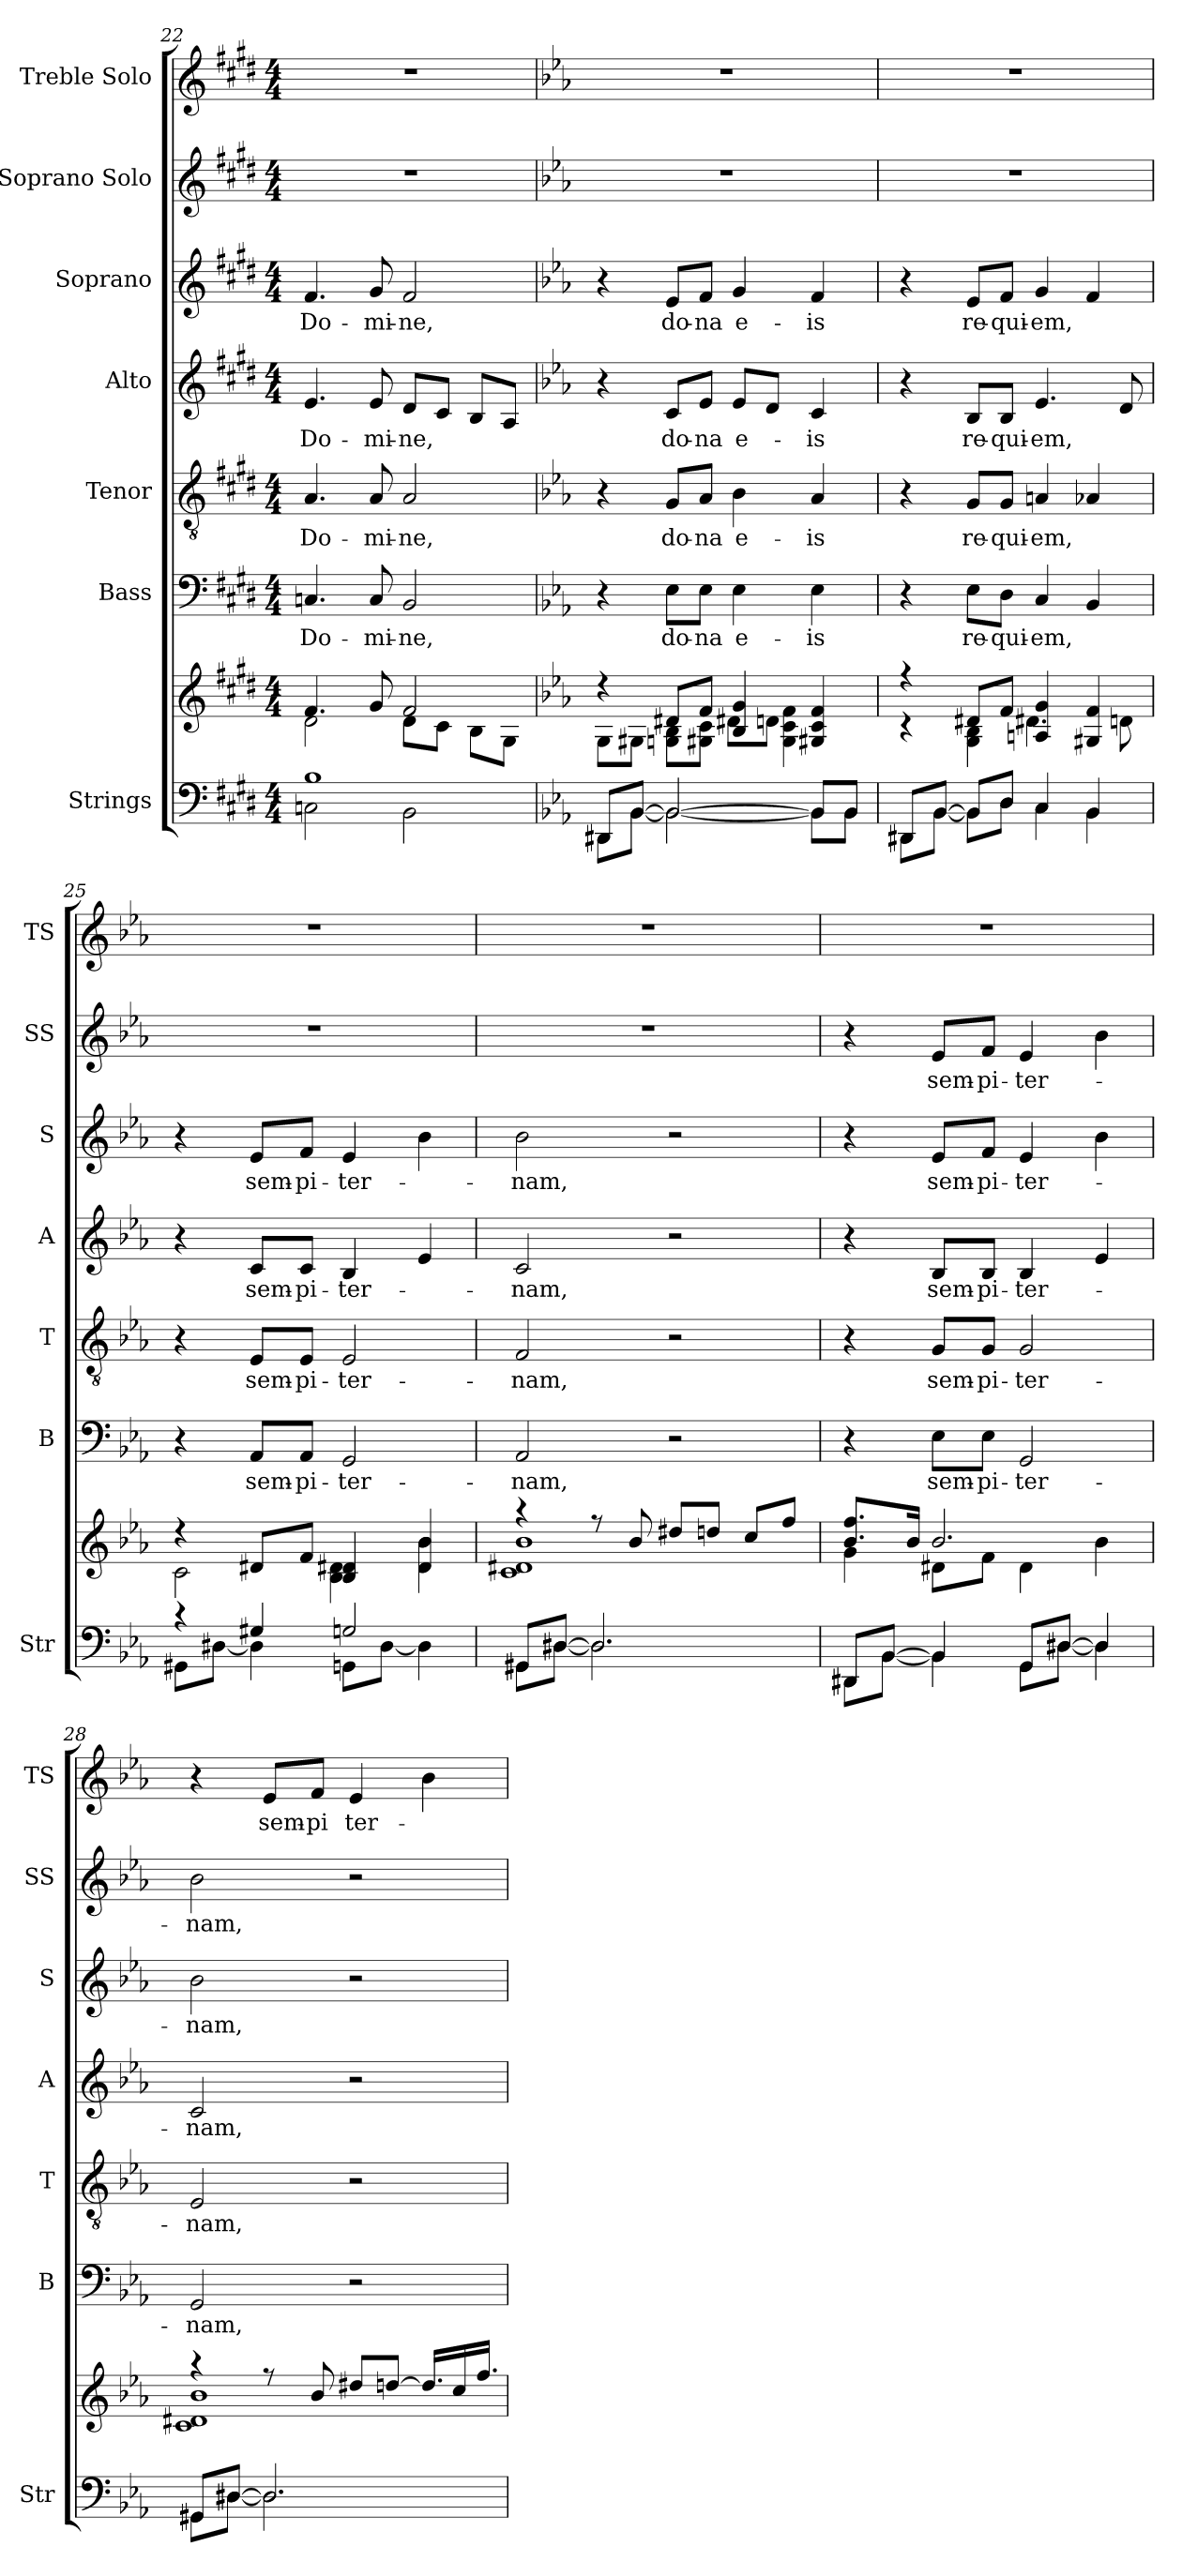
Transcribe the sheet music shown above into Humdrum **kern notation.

**kern	**kern	**kern	**text	**kern	**text	**kern	**text	**kern	**text	**kern	**text	**kern	**text
*part7	*part7	*part6	*part6	*part5	*part5	*part4	*part4	*part3	*part3	*part2	*part2	*part1	*part1
*staff8	*staff7	*staff6	*staff6	*staff5	*staff5	*staff4	*staff4	*staff3	*staff3	*staff2	*staff2	*staff1	*staff1
*I"Strings	*	*I"Bass	*	*I"Tenor	*	*I"Alto	*	*I"Soprano	*	*I"Soprano Solo	*	*I"Treble Solo	*
*I'Str	*	*I'B	*	*I'T	*	*I'A	*	*I'S	*	*I'SS	*	*I'TS	*
*clefF4	*clefG2	*clefF4	*	*clefGv2	*	*clefG2	*	*clefG2	*	*clefG2	*	*clefG2	*
*k[f#c#g#d#]	*k[f#c#g#d#]	*k[f#c#g#d#]	*	*k[f#c#g#d#]	*	*k[f#c#g#d#]	*	*k[f#c#g#d#]	*	*k[f#c#g#d#]	*	*k[f#c#g#d#]	*
*M4/4	*M4/4	*M4/4	*	*M4/4	*	*M4/4	*	*M4/4	*	*M4/4	*	*M4/4	*
=22	=22	=22	=22	=22	=22	=22	=22	=22	=22	=22	=22	=22	=22
*^	*^	*	*	*	*	*	*	*	*	*	*	*	*
!	!	!	!	!	!LO:LY:b	!	!LO:LY:b	!	!LO:LY:b	!	!LO:LY:b	!	!	!	!
1B/	2Cn\	4.f#/	2d#\	4.Cn	Do-	4.A	Do-	4.e	Do-	4.f#	Do-	1r	.	1r	.
!	!	!	!	!	!LO:LY:b	!	!LO:LY:b	!	!LO:LY:b	!	!LO:LY:b	!	!	!	!
.	.	8g#/	.	8C	-mi-	8A	-mi-	8e	-mi-	8g#	-mi-	.	.	.	.
!	!	!	!	!	!LO:LY:b	!	!LO:LY:b	!	!	!	!LO:LY:b	!	!	!	!
.	2BB\	2f#/	8d#\L	2BB	-ne,	2A	-ne,	8d#L	-ne,	2f#	-ne,	.	.	.	.
.	.	.	8c#\J	.	.	.	.	8c#J	.	.	.	.	.	.	.
.	.	.	8B\L	.	.	.	.	8BL	.	.	.	.	.	.	.
.	.	.	8G#\J	.	.	.	.	8AJ	.	.	.	.	.	.	.
=23	=23	=23	=23	=23	=23	=23	=23	=23	=23	=23	=23	=23	=23	=23	=23
*k[b-e-a-]	*	*k[b-e-a-]	*	*k[b-e-a-]	*	*k[b-e-a-]	*	*k[b-e-a-]	*	*k[b-e-a-]	*	*k[b-e-a-]	*	*k[b-e-a-]	*
8DD#X/L	8DD#X\L	4r	8G\L	4r	.	4r	.	4r	.	4r	.	1r	.	1r	.
[8BB-/J	[8BB-\J	.	8G#X\J	.	.	.	.	.	.	.	.	.	.	.	.
!	!	!	!	!	!LO:LY:b	!	!LO:LY:b	!	!LO:LY:b	!	!LO:LY:b	!	!	!	!
2BB-/_	2BB-\_	8d#X/L	8Gn\ 8B-\L	8E-L	do-	8GL	do-	8cL	do-	8e-L	do-	.	.	.	.
!	!	!	!	!	!LO:LY:b	!	!LO:LY:b	!	!LO:LY:b	!	!LO:LY:b	!	!	!	!
.	.	8f/J	8G#X\ 8c\J	8E-J	-na	8A-J	-na	8e-J	-na	8fJ	-na	.	.	.	.
!	!	!	!	!	!LO:LY:b	!	!LO:LY:b	!	!LO:LY:b	!	!LO:LY:b	!	!	!	!
.	.	4B-/ 4g/	8d#X\L	4E-	e-	4B-	e-	8e-L	e-	4g	e-	.	.	.	.
.	.	.	8dn\J	.	.	.	.	8dJ	.	.	.	.	.	.	.
!	!	!	!	!	!LO:LY:b	!	!LO:LY:b	!	!LO:LY:b	!	!LO:LY:b	!	!	!	!
8BB-/L]	8BB-\L]	4G#X/ 4c/ 4f/	4G#\ 4c\ 4f\	4E-	-is	4A-	-is	4c	-is	4f	-is	.	.	.	.
8BB-/J	8BB-\J	.	.	.	.	.	.	.	.	.	.	.	.	.	.
=24	=24	=24	=24	=24	=24	=24	=24	=24	=24	=24	=24	=24	=24	=24	=24
8DD#X/L	8DD#X\L	4r	4r	4r	.	4r	.	4r	.	4r	.	1r	.	1r	.
[8BB-/J	[8BB-\J	.	.	.	.	.	.	.	.	.	.	.	.	.	.
!	!	!	!	!	!LO:LY:b	!	!LO:LY:b	!	!LO:LY:b	!	!LO:LY:b	!	!	!	!
8BB-/L]	8BB-\L]	8d#X/L	4G\ 4B-\	8E-L	re-	8GL	re-	8B-L	re-	8e-L	re-	.	.	.	.
!	!	!	!	!	!LO:LY:b	!	!LO:LY:b	!	!LO:LY:b	!	!LO:LY:b	!	!	!	!
8D/J	8D\J	8f/J	.	8DJ	-qui-	8GJ	-qui-	8B-J	-qui-	8fJ	-qui-	.	.	.	.
!	!	!	!	!	!	!	!	!	!	!	!LO:LY:b	!	!	!	!
4C/	4C\	4An/ 4g/	4.d#X\	4C	-em,	4An	-em,	4.e-	-em,	4g	-em,	.	.	.	.
4BB-/	4BB-\	4G#X/ 4f/	.	4BB-	.	4A-X	.	.	.	4f	.	.	.	.	.
.	.	.	8dn\	.	.	.	.	8d	.	.	.	.	.	.	.
=25	=25	=25	=25	=25	=25	=25	=25	=25	=25	=25	=25	=25	=25	=25	=25
4r	8GG#X\L	4r	2c\	4r	.	4r	.	4r	.	4r	.	1r	.	1r	.
.	[8D#X\J	.	.	.	.	.	.	.	.	.	.	.	.	.	.
!	!	!	!	!	!LO:LY:b	!	!LO:LY:b	!	!LO:LY:b	!	!LO:LY:b	!	!	!	!
4G#X/	4D#\]	8d#X/L	.	8AA-L	sem-	8E-L	sem-	8cL	sem-	8e-L	sem-	.	.	.	.
!	!	!	!	!	!LO:LY:b	!	!LO:LY:b	!	!LO:LY:b	!	!LO:LY:b	!	!	!	!
.	.	8f/J	.	8AA-J	-pi-	8E-J	-pi-	8cJ	-pi-	8fJ	-pi-	.	.	.	.
!	!	!	!	!	!LO:LY:b	!	!LO:LY:b	!	!LO:LY:b	!	!LO:LY:b	!	!	!	!
2Gn/	8GGn\L	4B-/ 4d#/	4B-\ 4d#X\	2GG	-ter-	2E-	-ter-	4B-	-ter-	4e-	-ter-	.	.	.	.
.	[8D#\J	.	.	.	.	.	.	.	.	.	.	.	.	.	.
.	4D#\]	4d#/ 4b-/	4d#\ 4b-\	.	.	.	.	4e-	.	4b-	.	.	.	.	.
=26	=26	=26	=26	=26	=26	=26	=26	=26	=26	=26	=26	=26	=26	=26	=26
!	!	!	!	!	!LO:LY:b	!	!LO:LY:b	!	!LO:LY:b	!	!LO:LY:b	!	!	!	!
8GG#X/L	8GG#X\L	4r	1c\ 1d#X\ 1b-\	2AA-	-nam,	2F	-nam,	2c	-nam,	2b-	-nam,	1r	.	1r	.
[8D#X/J	[8D#X\J	.	.	.	.	.	.	.	.	.	.	.	.	.	.
2.D#/]	2.D#\]	8r	.	.	.	.	.	.	.	.	.	.	.	.	.
.	.	8b-/	.	.	.	.	.	.	.	.	.	.	.	.	.
.	.	8dd#X/L	.	2r	.	2r	.	2r	.	2r	.	.	.	.	.
.	.	8ddn/J	.	.	.	.	.	.	.	.	.	.	.	.	.
.	.	8cc/L	.	.	.	.	.	.	.	.	.	.	.	.	.
.	.	8ff/J	.	.	.	.	.	.	.	.	.	.	.	.	.
=27	=27	=27	=27	=27	=27	=27	=27	=27	=27	=27	=27	=27	=27	=27	=27
8DD#X/L	8DD#X\L	8.b-/ 8.ff/L	4g\	4r	.	4r	.	4r	.	4r	.	4r	.	1r	.
[8BB-/J	[8BB-\J	.	.	.	.	.	.	.	.	.	.	.	.	.	.
.	.	16b-/Jk	.	.	.	.	.	.	.	.	.	.	.	.	.
!	!	!	!	!	!LO:LY:b	!	!LO:LY:b	!	!LO:LY:b	!	!LO:LY:b	!	!LO:LY:b	!	!
4BB-/]	4BB-\]	2.b-/	8d#X\L	8E-L	sem-	8GL	sem-	8B-L	sem-	8e-L	sem-	8e-L	sem-	.	.
!	!	!	!	!	!LO:LY:b	!	!LO:LY:b	!	!LO:LY:b	!	!LO:LY:b	!	!LO:LY:b	!	!
.	.	.	8f\J	8E-J	-pi-	8GJ	-pi-	8B-J	-pi-	8fJ	-pi-	8fJ	-pi-	.	.
!	!	!	!	!	!LO:LY:b	!	!LO:LY:b	!	!LO:LY:b	!	!LO:LY:b	!	!LO:LY:b	!	!
8GG/L	8GG\L	.	4d#\	2GG	-ter-	2G	-ter-	4B-	-ter-	4e-	-ter-	4e-	-ter-	.	.
[8D#X/J	[8D#X\J	.	.	.	.	.	.	.	.	.	.	.	.	.	.
4D#/]	4D#\]	.	4b-\	.	.	.	.	4e-	.	4b-	.	4b-	.	.	.
=28	=28	=28	=28	=28	=28	=28	=28	=28	=28	=28	=28	=28	=28	=28	=28
!	!	!	!	!	!LO:LY:b	!	!LO:LY:b	!	!LO:LY:b	!	!LO:LY:b	!	!LO:LY:b	!	!
8GG#X/L	8GG#X\L	4r	1c\ 1d#X\ 1b-\	2GG	-nam,	2E-	-nam,	2c	-nam,	2b-	-nam,	2b-	-nam,	4r	.
[8D#X/J	[8D#X\J	.	.	.	.	.	.	.	.	.	.	.	.	.	.
!	!	!	!	!	!	!	!	!	!	!	!	!	!	!	!LO:LY:b
2.D#/]	2.D#\]	8r	.	.	.	.	.	.	.	.	.	.	.	8e-L	sem-
!	!	!	!	!	!	!	!	!	!	!	!	!	!	!	!LO:LY:b
.	.	8b-/	.	.	.	.	.	.	.	.	.	.	.	8fJ	-pi
!	!	!	!	!	!	!	!	!	!	!	!	!	!	!	!LO:LY:b
.	.	8dd#X/L	.	2r	.	2r	.	2r	.	2r	.	2r	.	4e-	ter-
.	.	[8ddn/J	.	.	.	.	.	.	.	.	.	.	.	.	.
.	.	16.dd/LL]	.	.	.	.	.	.	.	.	.	.	.	4b-	.
.	.	16cc/	.	.	.	.	.	.	.	.	.	.	.	.	.
.	.	16.ff/JJ	.	.	.	.	.	.	.	.	.	.	.	.	.
*v	*v	*	*	*	*	*	*	*	*	*	*	*	*	*	*
*	*v	*v	*	*	*	*	*	*	*	*	*	*	*	*
=	=	=	=	=	=	=	=	=	=	=	=	=	=
*-	*-	*-	*-	*-	*-	*-	*-	*-	*-	*-	*-	*-	*-
